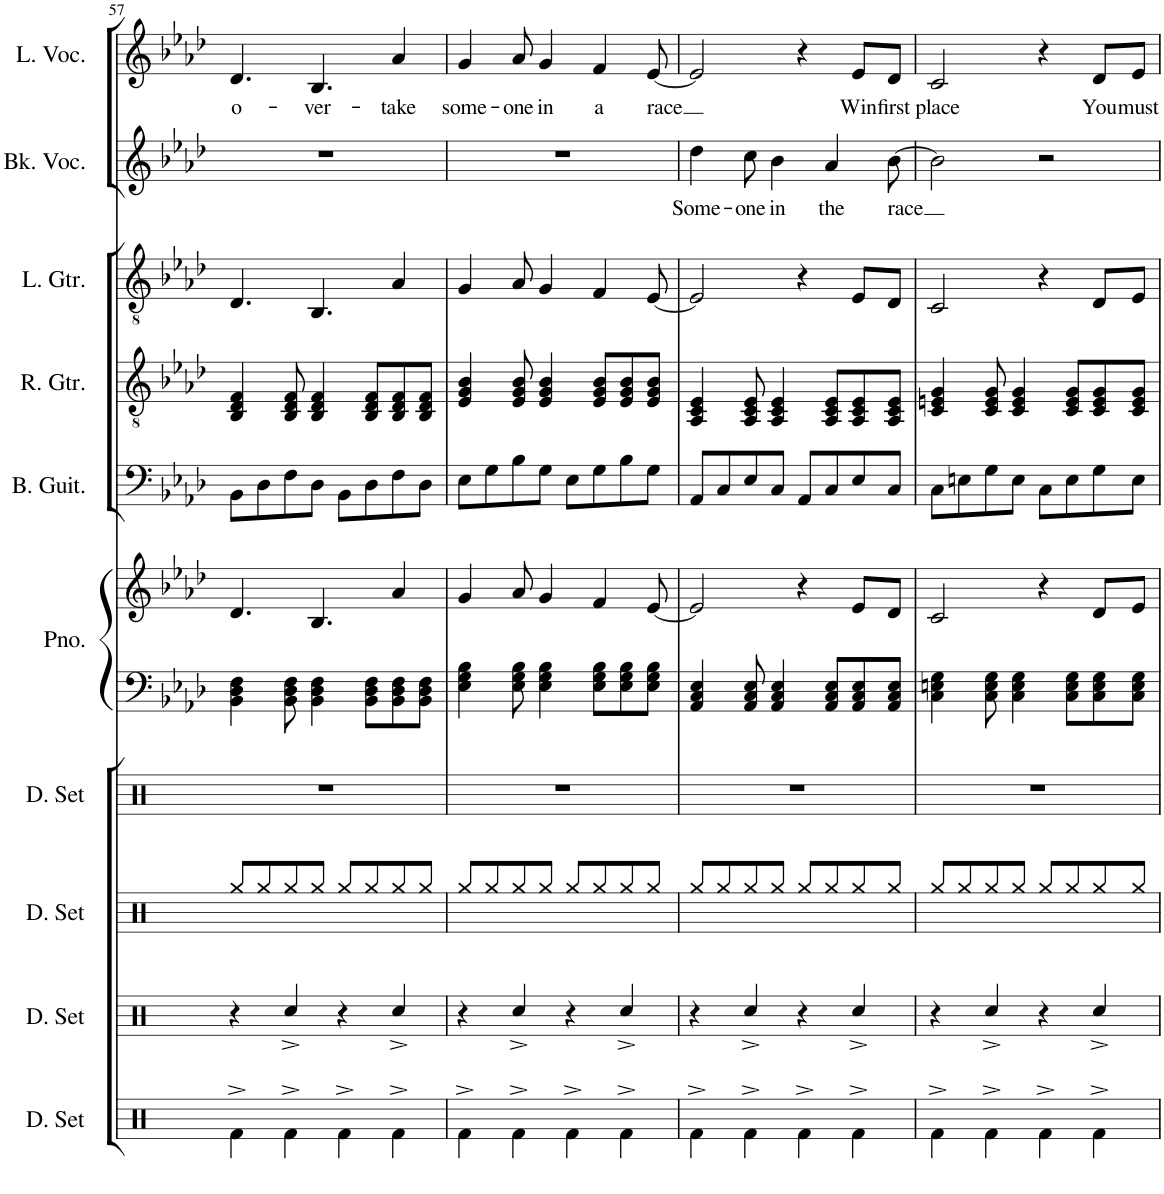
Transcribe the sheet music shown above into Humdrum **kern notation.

**kern	**kern	**kern	**kern	**kern	**kern	**kern	**kern	**kern	**kern	**text	**kern	**text
*part10	*part9	*part8	*part7	*part6	*part6	*part5	*part4	*part3	*part2	*part2	*part1	*part1
*staff11	*staff10	*staff9	*staff8	*staff7	*staff6	*staff5	*staff4	*staff3	*staff2	*staff2	*staff1	*staff1
*I"Drumset	*I"Drumset	*I"Drumset	*I"Drumset	*I"Piano	*	*I"Bass Guitar	*I"Rhythm Guitar	*I"Lead Guitar	*I"Backing Vocals	*	*I"Lead Vocals	*
*I'D. Set	*I'D. Set	*I'D. Set	*I'D. Set	*I'Pno.	*	*I'B. Guit.	*I'R. Gtr.	*I'L. Gtr.	*I'Bk. Voc.	*	*I'L. Voc.	*
!!LO:PB:g=z
*clefX	*clefX	*clefX	*clefX	*clefF4	*clefG2	*clefF4	*clefGv2	*clefGv2	*clefG2	*	*clefG2	*
*	*	*	*	*	*	*Trd7c12	*	*	*	*	*	*
*k[]	*k[]	*k[]	*k[]	*k[b-e-a-d-]	*k[b-e-a-d-]	*k[b-e-a-d-]	*k[b-e-a-d-]	*k[b-e-a-d-]	*k[b-e-a-d-]	*	*k[b-e-a-d-]	*
*M4/4	*M4/4	*M4/4	*M4/4	*M4/4	*M4/4	*M4/4	*M4/4	*M4/4	*M4/4	*	*M4/4	*
=57	=57	=57	=57	=57	=57	=57	=57	=57	=57	=57	=57	=57
!	!	!	!	!	!	!	!	!	!	!	!	!LO:LY:b
4Rf^\	4r	8Rgg/L	1r	4BB-\ 4D-\ 4F\	4.d-/	8BB-\L	4BB-/ 4D-/ 4F/	4.D-/	1r	.	4.d-/	o-
.	.	8Rgg/	.	.	.	8D-\	.	.	.	.	.	.
4Rf^\	4Rcc^/	8Rgg/	.	8BB-\ 8D-\ 8F\	.	8F\	8BB-/ 8D-/ 8F/	.	.	.	.	.
!	!	!	!	!	!	!	!	!	!	!	!	!LO:LY:b
.	.	8Rgg/J	.	4BB-\ 4D-\ 4F\	4.B-/	8D-\J	4BB-/ 4D-/ 4F/	4.BB-/	.	.	4.B-/	-ver-
4Rf^\	4r	8Rgg/L	.	.	.	8BB-\L	.	.	.	.	.	.
.	.	8Rgg/	.	8BB-\ 8D-\ 8F\L	.	8D-\	8BB-/ 8D-/ 8F/L	.	.	.	.	.
!	!	!	!	!	!	!	!	!	!	!	!	!LO:LY:b
4Rf^\	4Rcc^/	8Rgg/	.	8BB-\ 8D-\ 8F\	4a-/	8F\	8BB-/ 8D-/ 8F/	4A-/	.	.	4a-/	-take
.	.	8Rgg/J	.	8BB-\ 8D-\ 8F\J	.	8D-\J	8BB-/ 8D-/ 8F/J	.	.	.	.	.
=58	=58	=58	=58	=58	=58	=58	=58	=58	=58	=58	=58	=58
!	!	!	!	!	!	!	!	!	!	!	!	!LO:LY:b
4Rf^\	4r	8Rgg/L	1r	4E-\ 4G\ 4B-\	4g/	8E-\L	4E-/ 4G/ 4B-/	4G/	1r	.	4g/	some-
.	.	8Rgg/	.	.	.	8G\	.	.	.	.	.	.
!	!	!	!	!	!	!	!	!	!	!	!	!LO:LY:b
4Rf^\	4Rcc^/	8Rgg/	.	8E-\ 8G\ 8B-\	8a-/	8B-\	8E-/ 8G/ 8B-/	8A-/	.	.	8a-/	-one
!	!	!	!	!	!	!	!	!	!	!	!	!LO:LY:b
.	.	8Rgg/J	.	4E-\ 4G\ 4B-\	4g/	8G\J	4E-/ 4G/ 4B-/	4G/	.	.	4g/	in
4Rf^\	4r	8Rgg/L	.	.	.	8E-\L	.	.	.	.	.	.
!	!	!	!	!	!	!	!	!	!	!	!	!LO:LY:b
.	.	8Rgg/	.	8E-\ 8G\ 8B-\L	4f/	8G\	8E-/ 8G/ 8B-/L	4F/	.	.	4f/	a
4Rf^\	4Rcc^/	8Rgg/	.	8E-\ 8G\ 8B-\	.	8B-\	8E-/ 8G/ 8B-/	.	.	.	.	.
!	!	!	!	!	!	!	!	!	!	!	!	!LO:LY:b
.	.	8Rgg/J	.	8E-\ 8G\ 8B-\J	[8e-/	8G\J	8E-/ 8G/ 8B-/J	[8E-/	.	.	[8e-/	race
=59	=59	=59	=59	=59	=59	=59	=59	=59	=59	=59	=59	=59
!	!	!	!	!	!	!	!	!	!	!LO:LY:b	!	!
4Rf^\	4r	8Rgg/L	1r	4AA-/ 4C/ 4E-/	2e-/]	8AA-/L	4AA-/ 4C/ 4E-/	2E-/]	4dd-\	Some-	2e-/]	.
.	.	8Rgg/	.	.	.	8C/	.	.	.	.	.	.
!	!	!	!	!	!	!	!	!	!	!LO:LY:b	!	!
4Rf^\	4Rcc^/	8Rgg/	.	8AA-/ 8C/ 8E-/	.	8E-/	8AA-/ 8C/ 8E-/	.	8cc\	-one	.	.
!	!	!	!	!	!	!	!	!	!	!LO:LY:b	!	!
.	.	8Rgg/J	.	4AA-/ 4C/ 4E-/	.	8C/J	4AA-/ 4C/ 4E-/	.	4b-\	in	.	.
4Rf^\	4r	8Rgg/L	.	.	4r	8AA-/L	.	4r	.	.	4r	.
!	!	!	!	!	!	!	!	!	!	!LO:LY:b	!	!
.	.	8Rgg/	.	8AA-/ 8C/ 8E-/L	.	8C/	8AA-/ 8C/ 8E-/L	.	4a-/	the	.	.
!	!	!	!	!	!	!	!	!	!	!	!	!LO:LY:b
4Rf^\	4Rcc^/	8Rgg/	.	8AA-/ 8C/ 8E-/	8e-/L	8E-/	8AA-/ 8C/ 8E-/	8E-/L	.	.	8e-/L	Win
!	!	!	!	!	!	!	!	!	!	!LO:LY:b	!	!LO:LY:b
.	.	8Rgg/J	.	8AA-/ 8C/ 8E-/J	8d-/J	8C/J	8AA-/ 8C/ 8E-/J	8D-/J	[8b-\	race	8d-/J	first
=60	=60	=60	=60	=60	=60	=60	=60	=60	=60	=60	=60	=60
!	!	!	!	!	!	!	!	!	!	!	!	!LO:LY:b
4Rf^\	4r	8Rgg/L	1r	4C\ 4En\ 4G\	2c/	8C\L	4C/ 4En/ 4G/	2C/	2b-\]	.	2c/	place
.	.	8Rgg/	.	.	.	8En\	.	.	.	.	.	.
4Rf^\	4Rcc^/	8Rgg/	.	8C\ 8E\ 8G\	.	8G\	8C/ 8E/ 8G/	.	.	.	.	.
.	.	8Rgg/J	.	4C\ 4E\ 4G\	.	8E\J	4C/ 4E/ 4G/	.	.	.	.	.
4Rf^\	4r	8Rgg/L	.	.	4r	8C\L	.	4r	2r	.	4r	.
.	.	8Rgg/	.	8C\ 8E\ 8G\L	.	8E\	8C/ 8E/ 8G/L	.	.	.	.	.
!	!	!	!	!	!	!	!	!	!	!	!	!LO:LY:b
4Rf^\	4Rcc^/	8Rgg/	.	8C\ 8E\ 8G\	8d-/L	8G\	8C/ 8E/ 8G/	8D-/L	.	.	8d-/L	You
!	!	!	!	!	!	!	!	!	!	!	!	!LO:LY:b
.	.	8Rgg/J	.	8C\ 8E\ 8G\J	8e-/J	8E\J	8C/ 8E/ 8G/J	8E-/J	.	.	8e-/J	must
=	=	=	=	=	=	=	=	=	=	=	=	=
*-	*-	*-	*-	*-	*-	*-	*-	*-	*-	*-	*-	*-
